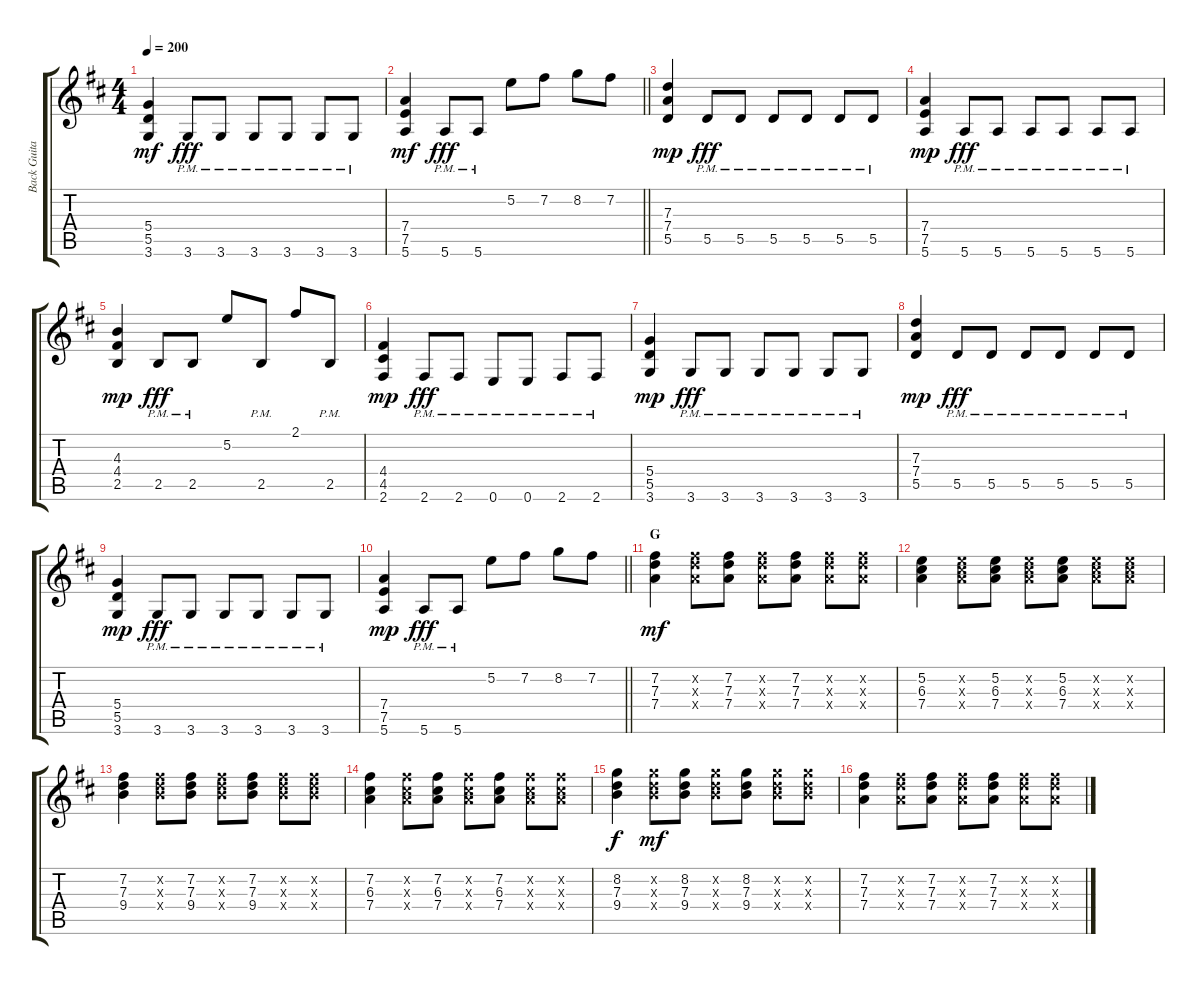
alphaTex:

\track ("Back Guitar(Right ch.)" "Back Guita") {instrument distortionguitar}
\staff {score tabs}
\tuning (E4 B3 G3 D3 A2 E2) {hide}
\ts (4 4)
\tempo 200
\clef g2
\ks d
(5.4 5.5 3.6).4{dy mf} 3.6{pm}.8{dy fff} 3.6{pm}.8 3.6{pm}.8 3.6{pm}.8 3.6{pm}.8 3.6{pm}.8 |
\barLineRight lightlight
(7.4 7.5 5.6).4{dy mf} 5.6{pm}.8{dy fff} 5.6{pm}.8 5.2.8 7.2.8 8.2.8 7.2.8 |
(7.3 7.4 5.5).4{dy mp} 5.5{pm}.8{dy fff} 5.5{pm}.8 5.5{pm}.8 5.5{pm}.8 5.5{pm}.8 5.5{pm}.8 |
(7.4 7.5 5.6).4{dy mp} 5.6{pm}.8{dy fff} 5.6{pm}.8 5.6{pm}.8 5.6{pm}.8 5.6{pm}.8 5.6{pm}.8 |
(4.3 4.4 2.5).4{dy mp} 2.5{pm}.8{dy fff} 2.5{pm}.8 5.2.8 2.5{pm}.8 2.1.8 2.5{pm}.8 |
(4.4 4.5 2.6).4{dy mp} 2.6{pm}.8{dy fff} 2.6{pm}.8 0.6{pm}.8 0.6{pm}.8 2.6{pm}.8 2.6{pm}.8 |
(5.4 5.5 3.6).4{dy mp} 3.6{pm}.8{dy fff} 3.6{pm}.8 3.6{pm}.8 3.6{pm}.8 3.6{pm}.8 3.6{pm}.8 |
(7.3 7.4 5.5).4{dy mp} 5.5{pm}.8{dy fff} 5.5{pm}.8 5.5{pm}.8 5.5{pm}.8 5.5{pm}.8 5.5{pm}.8 |
(5.4 5.5 3.6).4{dy mp} 3.6{pm}.8{dy fff} 3.6{pm}.8 3.6{pm}.8 3.6{pm}.8 3.6{pm}.8 3.6{pm}.8 |
\barLineRight lightlight
(7.4 7.5 5.6).4{dy mp} 5.6{pm}.8{dy fff} 5.6{pm}.8 5.2.8 7.2.8 8.2.8 7.2.8 |
\section ("" "G")
(7.2 7.3 7.4).4{txt "" dy mf instrument electricguitarclean} (7.2{x} 7.3{x} 7.4{x}).8 (7.2 7.3 7.4).8 (7.2{x} 7.3{x} 7.4{x}).8 (7.2 7.3 7.4).8 (7.2{x} 7.3{x} 7.4{x}).8 (7.2{x} 7.3{x} 7.4{x}).8 |
(5.2 6.3 7.4).4 (5.2{x} 6.3{x} 7.4{x}).8 (5.2 6.3 7.4).8 (5.2{x} 6.3{x} 7.4{x}).8 (5.2 6.3 7.4).8 (5.2{x} 6.3{x} 7.4{x}).8 (5.2{x} 6.3{x} 7.4{x}).8 |
(7.2 7.3 9.4).4 (7.2{x} 7.3{x} 9.4{x}).8 (7.2 7.3 9.4).8 (7.2{x} 7.3{x} 9.4{x}).8 (7.2 7.3 9.4).8 (7.2{x} 7.3{x} 9.4{x}).8 (7.2{x} 7.3{x} 9.4{x}).8 |
(7.2 6.3 7.4).4 (7.2{x} 6.3{x} 7.4{x}).8 (7.2 6.3 7.4).8 (7.2{x} 6.3{x} 7.4{x}).8 (7.2 6.3 7.4).8 (7.2{x} 6.3{x} 7.4{x}).8 (7.2{x} 6.3{x} 7.4{x}).8 |
(8.2 7.3 9.4).4{dy f} (8.2{x} 7.3{x} 9.4{x}).8{dy mf} (8.2 7.3 9.4).8 (8.2{x} 7.3{x} 9.4{x}).8 (8.2 7.3 9.4).8 (8.2{x} 7.3{x} 9.4{x}).8 (8.2{x} 7.3{x} 9.4{x}).8 |
(7.2 7.3 7.4).4 (7.2{x} 7.3{x} 7.4{x}).8 (7.2 7.3 7.4).8 (7.2{x} 7.3{x} 7.4{x}).8 (7.2 7.3 7.4).8 (7.2{x} 7.3{x} 7.4{x}).8 (7.2{x} 7.3{x} 7.4{x}).8
